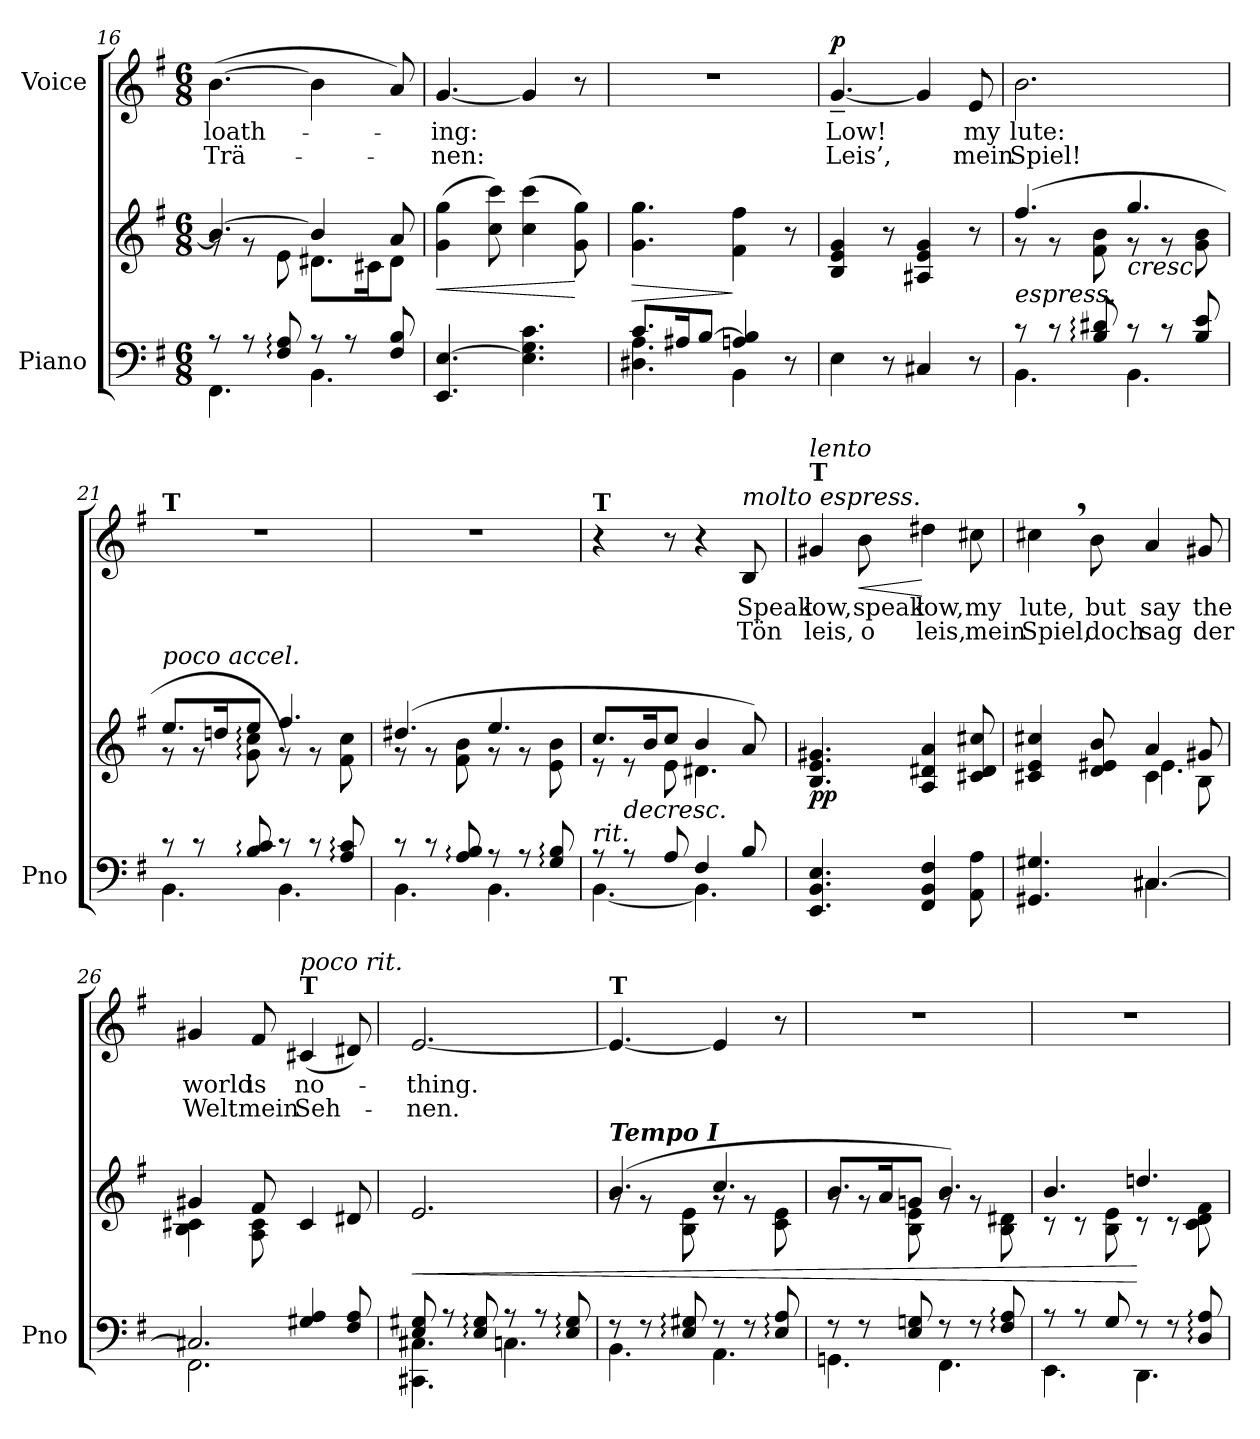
**kern	**kern	**dynam	**kern	**text	**text	**dynam
*part2	*part2	*part2	*part1	*part1	*part1	*part1
*staff3	*staff2	*staff2/3	*staff1	*staff1	*staff1	*staff1
*I"Piano	*	*	*I"Voice	*	*	*
*I'Pno	*	*	*	*	*	*
*clefF4	*clefG2	*	*clefG2	*	*	*
*k[f#]	*k[f#]	*	*k[f#]	*	*	*
*M6/8	*M6/8	*	*M6/8	*	*	*
=16	=16	=16	=16	=16	=16	=16
*^	*^	*	*	*	*	*
!	!	!	!	!	!	!LO:LY:b	!LO:LY:b	!
8r	4.FF#\	4.b/_	8rg	.	(>[4.b\	loath-	Trä-	.
8r	.	.	8rg	.	.	.	.	.
8F#/: 8A/:	.	.	8e:\	.	.	.	.	.
8r	4.BB\	4b/]	8.d#X\L	.	4b\]	.	.	.
8r	.	.	.	.	.	.	.	.
.	.	.	16c#X\K	.	.	.	.	.
8F#/ 8B/	.	8a/	8d#\J	.	8a/)	.	.	.
*v	*v	*	*	*	*	*	*	*
!!LO:LB:g=z
=17	=17	=17	=17	=17	=17	=17	=17
!	!	!	!LO:HP:b	!	!LO:LY:b	!LO:LY:b	!
*	*v	*v	*	*	*	*	*
4.EE/ [4.E/	(>4g\ 4gg\	<	[4.g/	-ing:	-nen:	.
.	8cc\ 8ccc\)	.	.	.	.	.
4.E\] 4.G\ 4.c\	(>4cc\ 4ccc\	.	4g/]	.	.	.
.	8g\ 8gg\)	[	8r	.	.	.
=18	=18	=18	=18	=18	=18	=18
*^	*	*	*	*	*	*
!	!	!	!LO:HP:b	!	!	!	!
8.c/L	4.D#X\ 4.A\	4.g\ 4.gg\	>	2.r	.	.	.
16A#X/K	.	.	.	.	.	.	.
[8B/J	.	.	.	.	.	.	.
4An/ 4B/]	4BB\	4f#\ 4ff#\	]	.	.	.	.
8r	8ryy	8r	.	.	.	.	.
=19	=19	=19	=19	=19	=19	=19	=19
!	!	!	!	!	!LO:LY:b	!LO:LY:b	!LO:DY:a
*v	*v	*	*	*	*	*	*
4E\	4B/ 4e/ 4g/	.	[4.g~/	Low!	Leis’,	p
8r	8r	.	.	.	.	.
4C#X/	4A#X/ 4e/ 4g/	.	4g/]	.	.	.
!	!	!	!	!LO:LY:b	!LO:LY:b	!
8r	8r	.	8e/	my	mein	.
=20	=20	=20	=20	=20	=20	=20
*^	*^	*	*	*	*	*
!	!	!LO:TX:b:i:t=espress.	!	!	!	!	!	!
!	!	!	!	!	!	!LO:LY:b	!LO:LY:b	!
8r	4.BB\	(>4.ff#/	8r	.	2.b\	lute:	Spiel!	.
8r	.	.	8r	.	.	.	.	.
8B/: 8d#X/:	.	.	8f#\: 8b\:	.	.	.	.	.
!	!	!LO:TX:b:i:t=cresc.	!	!	!	!	!	!
8r	4.BB\	4.gg/	8r	.	.	.	.	.
8r	.	.	8r	.	.	.	.	.
8B/ 8e/	.	.	8g\ 8b\	.	.	.	.	.
!!LO:LB:g=z
=21	=21	=21	=21	=21	=21	=21	=21	=21
!	!	!	!	!	!LO:TX:a:B:t=T	!	!	!
!	!	!LO:TX:a:i:t=poco accel.	!	!	!	!	!	!
8r	4.BB\	8.ee/L	8r	.	2.r	.	.	.
8r	.	.	8r	.	.	.	.	.
.	.	16ddn/K	.	.	.	.	.	.
8B/: 8c/:	.	8ee:/J	8g\: 8cc\:	.	.	.	.	.
8r	4.BB\	4.ff#/	8r)	.	.	.	.	.
8r	.	.	8r	.	.	.	.	.
8A/: 8c/:	.	.	8f#\: 8cc\:	.	.	.	.	.
=22	=22	=22	=22	=22	=22	=22	=22	=22
8r	4.BB\	(>4.dd#X/	8r	.	2.r	.	.	.
8r	.	.	8r	.	.	.	.	.
8A/: 8B/:	.	.	8f#\: 8b\:	.	.	.	.	.
8r	4.BB\	4.ee/	8r	.	.	.	.	.
8r	.	.	8r	.	.	.	.	.
8G/: 8B/:	.	.	8e\: 8b\:	.	.	.	.	.
=23	=23	=23	=23	=23	=23	=23	=23	=23
!	!	!	!	!	!LO:TX:a:B:t=T	!	!	!
!LO:TX:a:i:t=rit.	!	!	!	!	!	!	!	!
8r	[4.BB\	8.cc/L	8r	.	4r	.	.	.
!	!	!	!	!LO:HP:b	!	!	!	!
8r	.	.	8r	>	.	.	.	.
.	.	16b/K	.	.	.	.	.	.
8A/	.	8cc/J	8e\	.	8r	.	.	.
4F#/	4.BB\]	4b/	4.d#X\	.	4r	.	.	.
!	!	!	!	!	!LO:TX:a:i:t=molto espress.	!	!	!
!	!	!	!	!	!	!LO:LY:b	!LO:LY:b	!
8B/	.	8a/)	.	.	8B/	Speak	Tön	.
*v	*v	*	*	*	*	*	*	*
*	*v	*v	*	*	*	*	*
!!LO:PB:g=z
=24	=24	=24	=24	=24	=24	=24
!	!	!	!LO:TX:a:B:t=T	!	!	!
!	!	!	!LO:TX:a:i:t=lento	!	!	!
!	!	!LO:DY:b	!	!LO:LY:b	!LO:LY:b	!
4.EE/ 4.BB/ 4.E/	4.B/ 4.e/ 4.g#X/	pp	4g#X/	low,	leis,	.
!	!	!	!	!LO:LY:b	!LO:LY:b	!LO:HP:b
.	.	.	8b\	speak	o	<
!	!	!	!	!LO:LY:b	!LO:LY:b	!
4FF#/ 4BB/ 4F#/	4A/ 4d#X/ 4a/	.	4dd#X\	low,	leis,	[
!	!	!	!	!LO:LY:b	!LO:LY:b	!
8AA\ 8A\	8c#X/ 8d#/ 8cc#X/	.	8cc#X\	my	mein	.
=25	=25	=25	=25	=25	=25	=25
*^	*^	*	*	*	*	*
*	*	*	*^	*	*	*	*	*
!	!	!	!	!	!	!	!LO:LY:b	!LO:LY:b	!
4.GG#X/ 4.G#X/	4.ryy	4c#X/ 4e/ 4cc#X/	4.ryy	4.ryy	.	4cc#X,\	lute,	Spiel,	.
!	!	!	!	!	!	!	!LO:LY:b	!LO:LY:b	!
.	.	8d/ 8e#X/ 8b/	.	.	.	8b\	but	doch	.
!	!	!	!	!	!	!	!LO:LY:b	!LO:LY:b	!
[4.C#X/	4.C#\	4a/	4c#\	4.e#\	.	4a/	say	sag	.
!	!	!	!	!	!	!	!LO:LY:b	!LO:LY:b	!
.	.	8g#X/	8B\	.	.	8g#X/	the	der	.
*	*	*	*v	*v	*	*	*	*	*
=26	=26	=26	=26	=26	=26	=26	=26	=26
*	*^	*	*	*	*	*	*	*
!	!	!	!	!	!	!	!LO:LY:b	!LO:LY:b	!
4.ryy	2.C#X/]	2.FF#\	4g#X/	4B\ 4c#X\	.	4g#X/	world	Welt	.
!	!	!	!	!	!	!	!LO:LY:b	!LO:LY:b	!
.	.	.	8f#/	8A\ 8c#\	.	8f#/	is	mein	.
!	!	!	!	!	!	!LO:TX:a:B:t=T	!	!	!
!	!	!	!	!	!	!LO:TX:a:i:t=poco rit.	!	!	!
!	!	!	!	!	!	!	!LO:LY:b	!LO:LY:b	!
4G#X/ 4A/	.	.	4c#/	4.ryy	.	(<4c#X/	no-	Seh-	.
8F#/ 8A/	.	.	8d#X/	.	.	8d#X/)	.	.	.
*	*v	*v	*	*	*	*	*	*	*
*	*	*v	*v	*	*	*	*	*
!!LO:LB:g=z
=27	=27	=27	=27	=27	=27	=27	=27
!	!	!	!LO:HP:b	!	!LO:LY:b	!LO:LY:b	!
8E/ 8G#X/	4.CC#X\ 4.C#X\	2.e/	<	[2.e/	-thing.	-nen.	.
8r	.	.	.	.	.	.	.
8E/: 8G#/:	.	.	.	.	.	.	.
8r	4.Cn\	.	.	.	.	.	.
8r	.	.	.	.	.	.	.
8E/: 8G#/:	.	.	.	.	.	.	.
*v	*v	*	*	*	*	*	*
.	.	]	.	.	.	.
=28	=28	=28	=28	=28	=28	=28
*^	*^	*	*	*	*	*
!	!	!	!	!	!LO:TX:a:B:t=T	!	!	!
!	!	!LO:TX:a:Bi:t=Tempo I	!	!	!	!	!	!
8r	4.BB\	(>4.b/	8rg	.	4.e/_	.	.	.
8r	.	.	8rg	.	.	.	.	.
8E/: 8G#X/:	.	.	8B\: 8e\:	.	.	.	.	.
8r	4.AA\	4.cc/	8rg	.	4e/]	.	.	.
8r	.	.	8rg	.	.	.	.	.
8E/: 8A/:	.	.	8c\: 8e\:	.	8r	.	.	.
=29	=29	=29	=29	=29	=29	=29	=29	=29
8r	4.GGn\	8.b/L	8rg	.	2.r	.	.	.
8r	.	.	8rg	.	.	.	.	.
.	.	16a/K	.	.	.	.	.	.
8E/ 8Gn/	.	8gn/J	8B\ 8e\	.	.	.	.	.
8r	4.FF#\	4.b/)	8rg	.	.	.	.	.
8r	.	.	8rg	.	.	.	.	.
8F#/: 8A/:	.	.	8B\: 8d#X\:	.	.	.	.	.
!!LO:LB:g=z
=30	=30	=30	=30	=30	=30	=30	=30	=30
8r	4.EE\	4.b/	8r	.	2.r	.	.	.
8r	.	.	8r	.	.	.	.	.
8G:/	.	.	8B\: 8e\:	.	.	.	.	.
8r	4.DD\	4.ddn/	8r	[	.	.	.	.
8r	.	.	8r	.	.	.	.	.
8D/: 8A/:	.	.	8c\: 8d\: 8f#\:	.	.	.	.	.
*v	*v	*	*	*	*	*	*	*
*	*v	*v	*	*	*	*	*
=	=	=	=	=	=	=
*-	*-	*-	*-	*-	*-	*-
